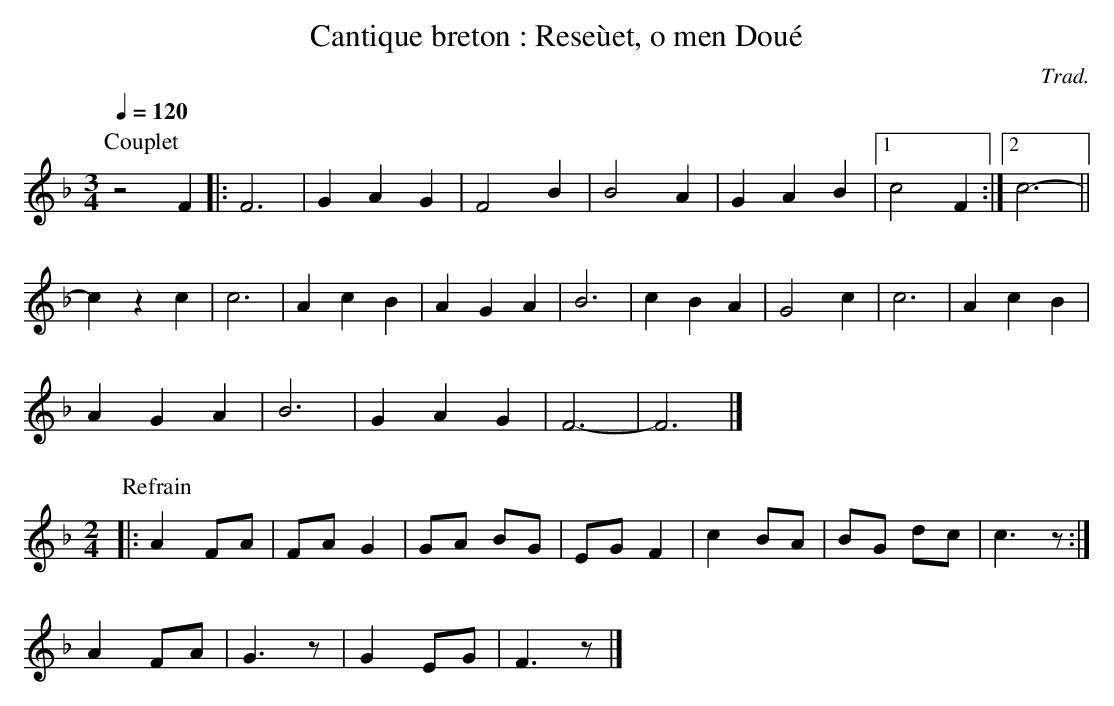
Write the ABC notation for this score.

X:1
T:Cantique breton : Reseùet, o men Doué
C:Trad.
M:3/4
L:1/4
Q:1/4=120
K:F
P:Couplet
z2 F |: F3 | G A G | F2 B | B2 A | G A B |1 c2 F :|2 c3- ||
c z c | c3 | A c B | A G A | B3 | c B A | G2 c | c3 | A cB |
A G A | B3 | G A G | F3- | F3 |]
%%vskip 1
P:Refrain
M:2/4
L:1/8
|: A2 FA | FA G2 | GA BG | EG F2 | c2 BA | BG dc | c3 z :|
A2 FA | G3 z | G2 EG | F3 z |]
